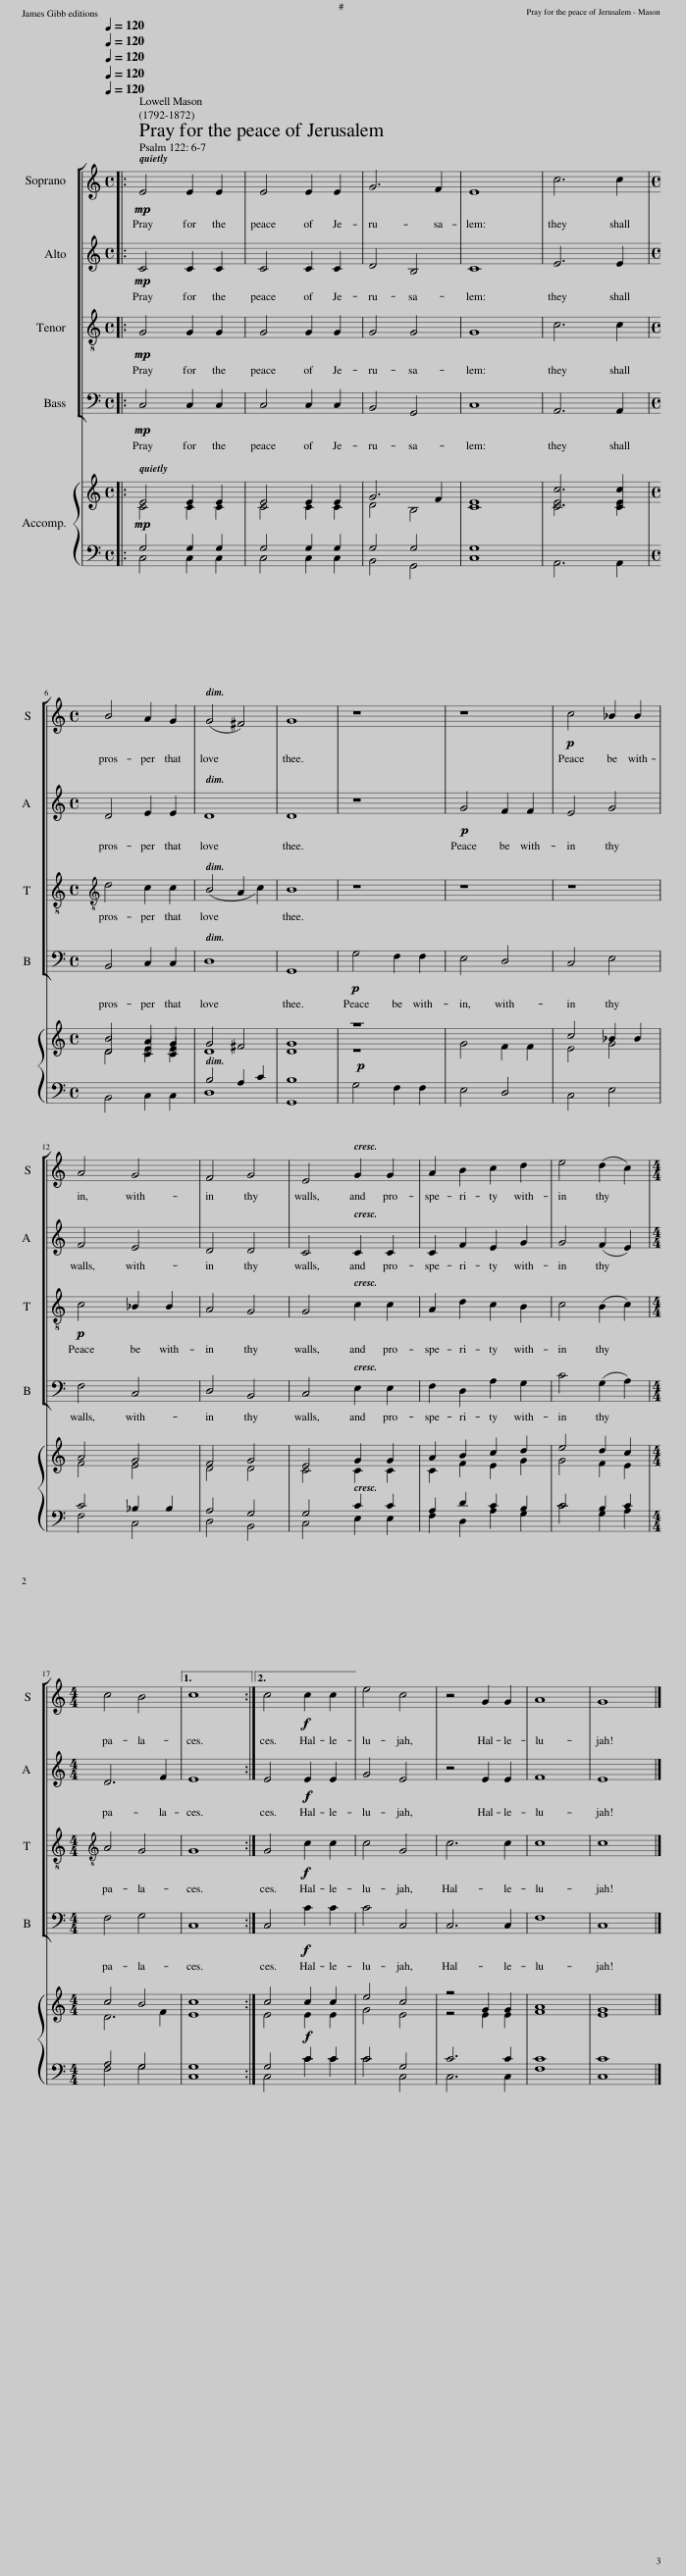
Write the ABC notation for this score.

X:1
%%score [ 1 2 3 4 ] { ( 5 6 ) | ( 7 8 ) }
L:1/8
Q:1/4=120
M:4/4
I:linebreak $
K:C
V:1 treble
V:2 treble
V:3 treble-8
V:4 bass
V:5 treble
V:6 treble
V:7 bass
V:8 bass
V:1
|:!mp! E4 E2 E2 | E4 E2 E2 | G6 F2 | E8 | c6 c2 |$ %5
[M:4/4] B4 A2 G2 | (G4 ^F4) | G8 | z8 | z8 | %10
!p! c4 _B2 B2 |$ A4 G4 | F4 G4 | E4 G2 G2 | A2 B2 c2 d2 | %15
 e4 (d2 c2) |$[M:4/4] c4 B4 |1 c8 :|2 c4!f! c2 c2 || e4 c4 | %20
 z4 G2 G2 | A8 | G8 |] %23
V:2
|:!mp! C4 C2 C2 | C4 C2 C2 | D4 B,4 | C8 | E6 E2 |$ %5
[M:4/4] D4 E2 E2 | D8 | D8 | z8 |!p! G4 F2 F2 | %10
 E4 G4 |$ F4 E4 | D4 D4 | C4 C2 C2 | C2 F2 E2 G2 | %15
 G4 (F2 E2) |$[M:4/4] D6 F2 |1 E8 :|2 E4!f! E2 E2 || G4 E4 | %20
 z4 E2 E2 | F8 | E8 |] %23
V:3
|:!mp! G4 G2 G2 | G4 G2 G2 | G4 G4 | G8 | c6 c2 |$ %5
[M:4/4][K:treble-8] d4 c2 c2 | (B4 A2 c2) | B8 | z8 | z8 | %10
 z8 |$!p! c4 _B2 B2 | A4 G4 | G4 c2 c2 | A2 d2 c2 B2 | %15
 c4 (B2 c2) |$[M:4/4][K:treble-8] A4 G4 |1 G8 :|2 G4!f! c2 c2 || c4 G4 | %20
 c6 c2 | c8 | c8 |] %23
V:4
|:!mp! C,4 C,2 C,2 | C,4 C,2 C,2 | B,,4 G,,4 | C,8 | A,,6 A,,2 |$ %5
[M:4/4] B,,4 C,2 C,2 | D,8 | G,,8 |!p! G,4 F,2 F,2 | E,4 D,4 | %10
 C,4 E,4 |$ F,4 C,4 | D,4 B,,4 | C,4 E,2 E,2 | F,2 D,2 A,2 G,2 | %15
 C4 (G,2 A,2) |$[M:4/4] F,4 G,4 |1 C,8 :|2 C,4!f! C2 C2 || C4 C,4 | %20
 C,6 C,2 | F,8 | C,8 |] %23
V:5
|:!mp! E4 E2 E2 | E4 E2 E2 | G6 F2 | E8 | c6 c2 |$ %5
[M:4/4] B4 A2 G2 | G4 ^F4 | G8 |!p! z8 | x8 | %10
 c4 _B2 B2 |$ A4 G4 | F4 G4 | E4 G2 G2 | A2 B2 c2 d2 | %15
 e4 d2 c2 |$[M:4/4] c4 B4 |1 c8 :|2 c4!f! c2 c2 || e4 c4 | %20
 z4 G2 G2 | A8 | G8 |] %23
V:6
|: C4 C2 C2 | C4 C2 C2 | D4 B,4 | C8 | E6 E2 |$ %5
[M:4/4] D4 E2 E2 | D8 | D8 | z8 | G4 F2 F2 | %10
 E4 G4 |$ F4 E4 | D4 D4 | C4 C2 C2 | C2 F2 E2 G2 | %15
 G4 F2 E2 |$[M:4/4] D6 F2 |1 E8 :|2 E4 E2 E2 || G4 E4 | %20
 z4 E2 E2 | F8 | E8 |] %23
V:7
|: G,4 G,2 G,2 | G,4 G,2 G,2 | G,4 G,4 | G,8 |[I:staff -1] C6 C2 |$ %5
[M:4/4] D4 C2 C2 |[I:staff +1] B,4 A,2 C2 | B,8 | x8 | x8 | %10
 x8 |$ C4 _B,2 B,2 | A,4 G,4 | G,4 C2 C2 | A,2 D2 C2 B,2 | %15
 C4 B,2 C2 |$[M:4/4] A,4 G,4 |1 G,8 :|2 G,4 C2 C2 || C4 G,4 | %20
 C6 C2 | C8 | C8 |] %23
V:8
|: C,4 C,2 C,2 | C,4 C,2 C,2 | B,,4 G,,4 | C,8 | A,,6 A,,2 |$ %5
[M:4/4] B,,4 C,2 C,2 | D,8 | G,,8 | G,4 F,2 F,2 | E,4 D,4 | %10
 C,4 E,4 |$ F,4 C,4 | D,4 B,,4 | C,4 E,2 E,2 | F,2 D,2 A,2 G,2 | %15
 C4 G,2 A,2 |$[M:4/4] F,4 G,4 |1 C,8 :|2 C,4 C2 C2 || C4 C,4 | %20
 C,6 C,2 | F,8 | C,8 |] %23
